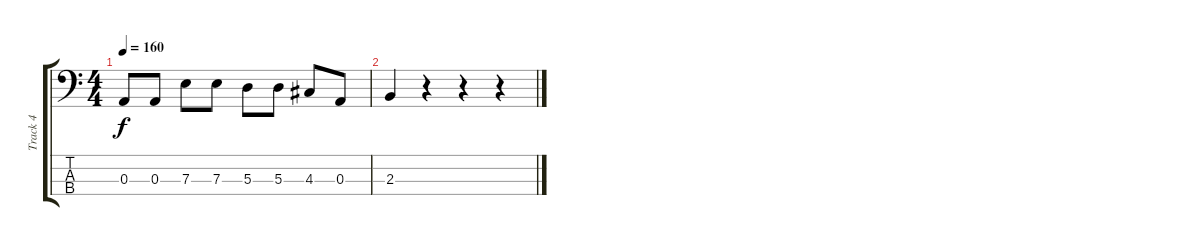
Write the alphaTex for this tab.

\track ("Track 4" "Track 4") {instrument electricbassfinger}
\staff {score tabs}
\tuning (G2 D2 A1 D1) {hide}
\ts (4 4)
\tempo 160
\clef f4
\ks c
0.3.8{dy f} 0.3.8 7.3.8 7.3.8 5.3.8 5.3.8 4.3.8 0.3.8 |
2.3.4 r.4 r.4 r.4
